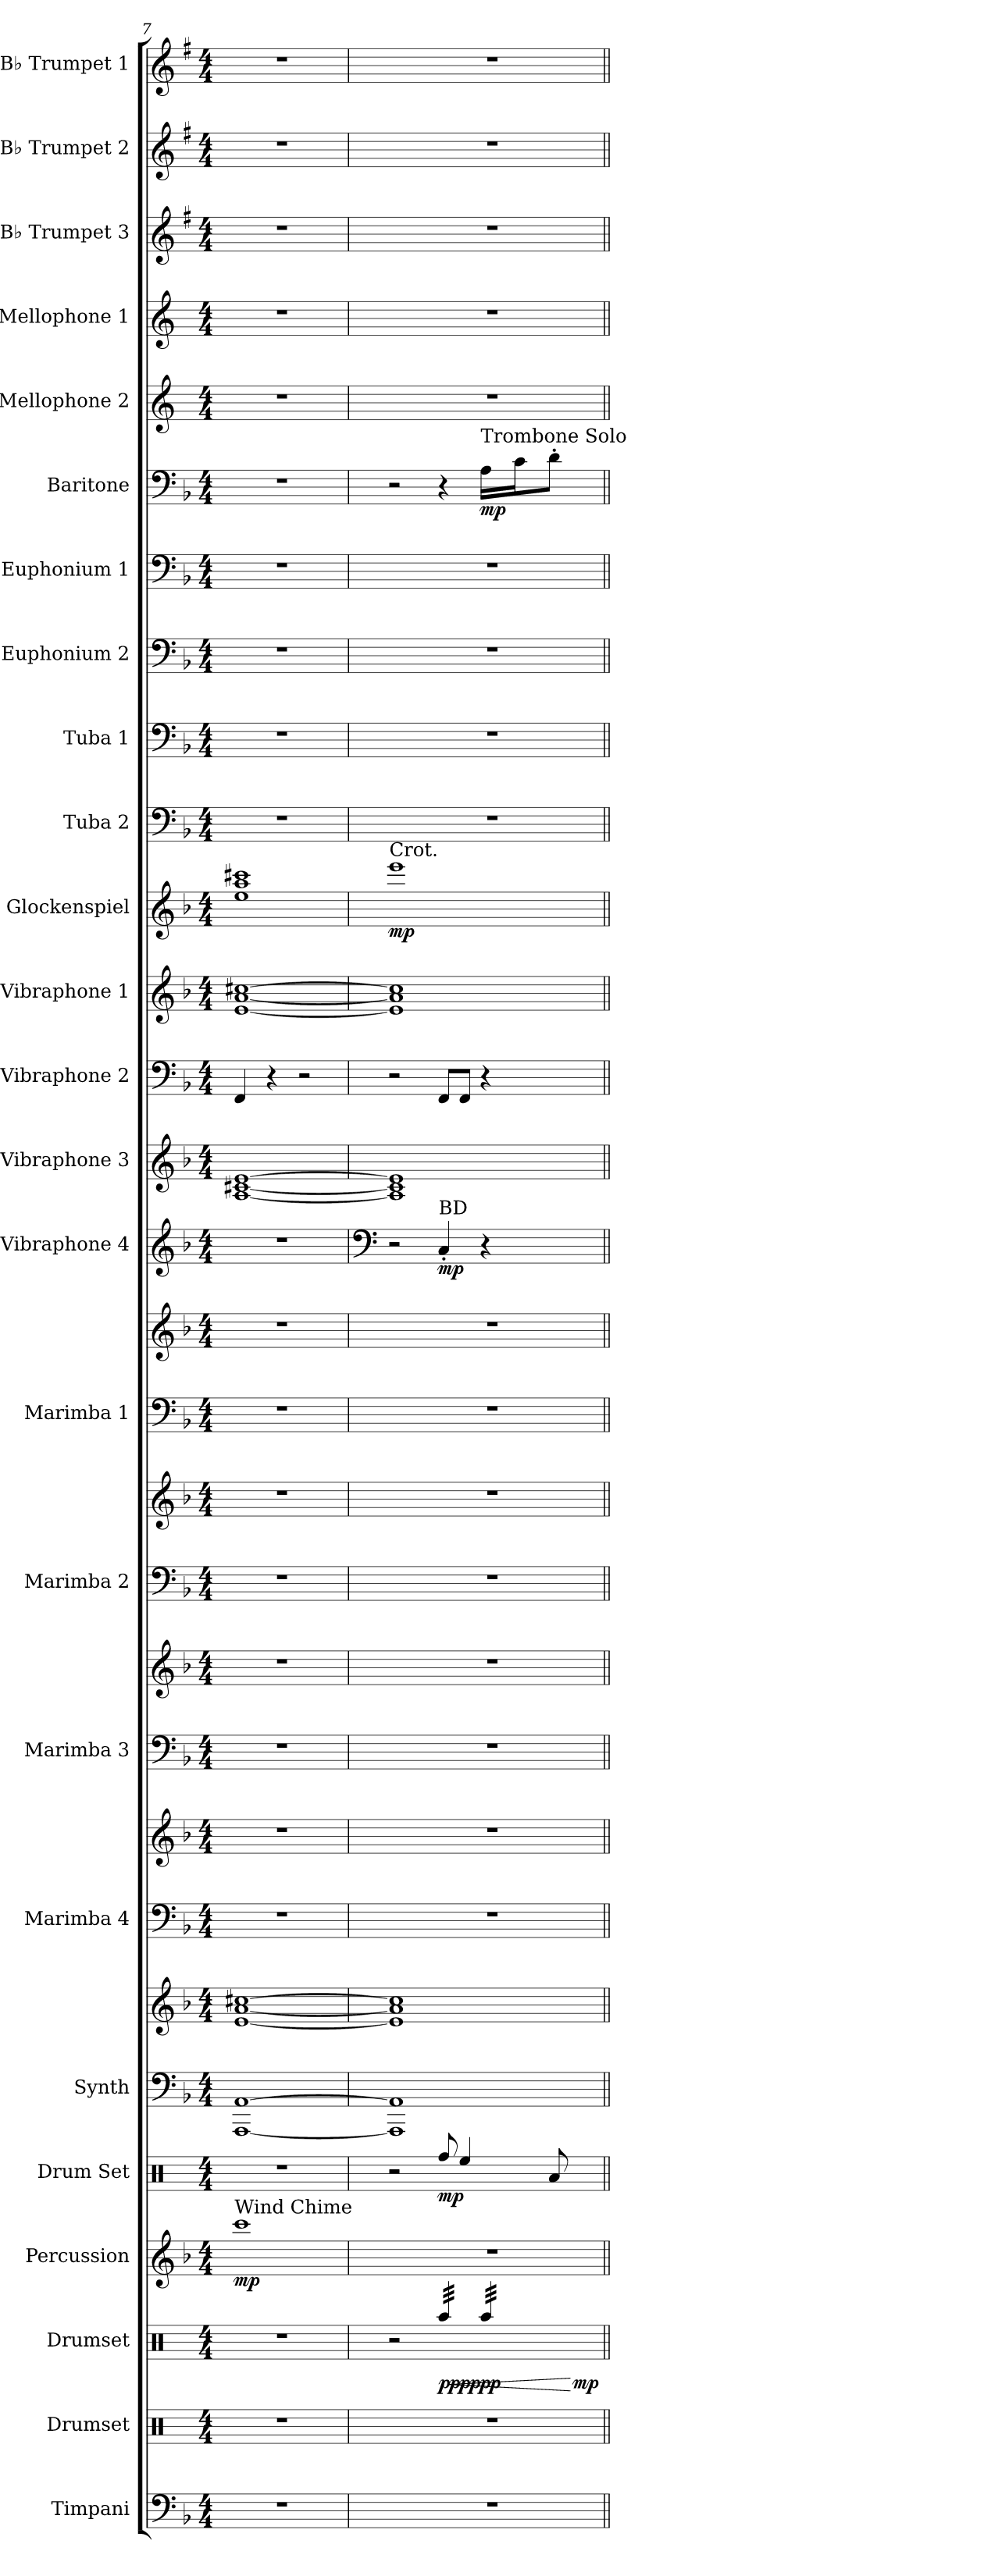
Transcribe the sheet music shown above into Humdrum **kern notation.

**kern	**kern	**kern	**dynam	**kern	**dynam	**kern	**dynam	**kern	**kern	**kern	**kern	**kern	**kern	**kern	**kern	**kern	**kern	**kern	**dynam	**kern	**kern	**kern	**kern	**dynam	**kern	**kern	**kern	**kern	**kern	**dynam	**kern	**kern	**kern	**kern	**kern
*part25	*part24	*part23	*part23	*part22	*part22	*part21	*part21	*part20	*part20	*part19	*part19	*part18	*part18	*part17	*part17	*part16	*part16	*part15	*part15	*part14	*part13	*part12	*part11	*part11	*part10	*part9	*part8	*part7	*part6	*part6	*part5	*part4	*part3	*part2	*part1
*staff30	*staff29	*staff28	*staff28	*staff27	*staff27	*staff26	*staff26	*staff25	*staff24	*staff23	*staff22	*staff21	*staff20	*staff19	*staff18	*staff17	*staff16	*staff15	*staff15	*staff14	*staff13	*staff12	*staff11	*staff11	*staff10	*staff9	*staff8	*staff7	*staff6	*staff6	*staff5	*staff4	*staff3	*staff2	*staff1
*I"Timpani	*I"Drumset	*I"Drumset	*	*I"Percussion	*	*I"Drum Set	*	*I"Synth	*	*I"Marimba 4	*	*I"Marimba 3	*	*I"Marimba 2	*	*I"Marimba 1	*	*I"Vibraphone 4	*	*I"Vibraphone 3	*I"Vibraphone 2	*I"Vibraphone 1	*I"Glockenspiel	*	*I"Tuba 2	*I"Tuba 1	*I"Euphonium 2	*I"Euphonium 1	*I"Baritone	*	*I"Mellophone 2	*I"Mellophone 1	*I"B♭ Trumpet 3	*I"B♭ Trumpet 2	*I"B♭ Trumpet 1
*I'Timp.	*I'D. Set	*I'D. Set	*	*I'Perc.	*	*I'D.S.	*	*I'Synth	*	*I'Mrb. 4	*	*I'Mrb. 3	*	*I'Mrb. 2	*	*I'Mrb. 1	*	*I'Vibe. 4	*	*I'Vibe. 3	*I'Vibe. 2	*I'Vibe. 1	*I'Glock.	*	*I'Tuba 2	*I'Tuba 1	*I'Euph. 2	*I'Euph. 1	*I'Bar.	*	*I'Mello. 2	*I'Mello. 1	*I'B♭ Tpt. 3	*I'B♭ Tpt. 2	*I'B♭ Tpt. 1
*clefF4	*clefX	*clefX	*	*clefG2	*	*clefX	*	*clefF4	*clefG2	*clefF4	*clefG2	*clefF4	*clefG2	*clefF4	*clefG2	*clefF4	*clefG2	*clefG2	*	*clefG2	*clefF4	*clefG2	*clefG2	*	*clefF4	*clefF4	*clefF4	*clefF4	*clefF4	*	*clefG2	*clefG2	*clefG2	*clefG2	*clefG2
*	*	*	*	*	*	*	*	*	*	*	*	*	*	*	*	*	*	*	*	*	*	*	*ITrd-7c-12	*	*	*	*	*	*	*	*ITrd4c7	*ITrd4c7	*ITrd1c2	*ITrd1c2	*ITrd1c2
*k[b-]	*k[]	*k[]	*	*k[b-]	*	*k[]	*	*k[b-]	*k[b-]	*k[b-]	*k[b-]	*k[b-]	*k[b-]	*k[b-]	*k[b-]	*k[b-]	*k[b-]	*k[b-]	*	*k[b-]	*k[b-]	*k[b-]	*k[b-]	*	*k[b-]	*k[b-]	*k[b-]	*k[b-]	*k[b-]	*	*k[b-]	*k[b-]	*k[b-]	*k[b-]	*k[b-]
*M4/4	*M4/4	*M4/4	*	*M4/4	*	*M4/4	*	*M4/4	*M4/4	*M4/4	*M4/4	*M4/4	*M4/4	*M4/4	*M4/4	*M4/4	*M4/4	*M4/4	*	*M4/4	*M4/4	*M4/4	*M4/4	*	*M4/4	*M4/4	*M4/4	*M4/4	*M4/4	*	*M4/4	*M4/4	*M4/4	*M4/4	*M4/4
=7	=7	=7	=7	=7	=7	=7	=7	=7	=7	=7	=7	=7	=7	=7	=7	=7	=7	=7	=7	=7	=7	=7	=7	=7	=7	=7	=7	=7	=7	=7	=7	=7	=7	=7	=7
!	!	!	!	!LO:TX:a:t=Wind Chime	!	!	!	!	!	!	!	!	!	!	!	!	!	!	!	!	!	!	!	!	!	!	!	!	!	!	!	!	!	!	!
!	!	!	!	!	!LO:DY:b	!	!	!	!	!	!	!	!	!	!	!	!	!	!	!	!	!	!	!	!	!	!	!	!	!	!	!	!	!	!
1r	1r	1r	.	1ccc	mp	1r	.	[1AAA [1AA	[1e [1a [1cc#X	1r	1r	1r	1r	1r	1r	1r	1r	1r	.	[1A [1c#X [1e	4FF/	[1e [1a [1cc#X	1eee 1aaa 1cccc#X	.	1r	1r	1r	1r	1r	.	1r	1r	1r	1r	1r
.	.	.	.	.	.	.	.	.	.	.	.	.	.	.	.	.	.	.	.	.	4r	.	.	.	.	.	.	.	.	.	.	.	.	.	.
.	.	.	.	.	.	.	.	.	.	.	.	.	.	.	.	.	.	.	.	.	2r	.	.	.	.	.	.	.	.	.	.	.	.	.	.
=8	=8	=8	=8	=8	=8	=8	=8	=8	=8	=8	=8	=8	=8	=8	=8	=8	=8	=8	=8	=8	=8	=8	=8	=8	=8	=8	=8	=8	=8	=8	=8	=8	=8	=8	=8
*	*	*	*	*	*	*	*	*	*	*	*	*	*	*	*	*	*	*clefF4	*	*	*	*	*	*	*	*	*	*	*	*	*	*	*	*	*
!	!	!	!	!	!	!	!	!	!	!	!	!	!	!	!	!	!	!	!	!	!	!	!LO:TX:a:t=Crot.	!	!	!	!	!	!	!	!	!	!	!	!
!	!	!	!	!	!	!	!	!	!	!	!	!	!	!	!	!	!	!	!	!	!	!	!	!LO:DY:b	!	!	!	!	!	!	!	!	!	!	!
1r	1r	2r	.	1r	.	2r	.	1AAA] 1AA]	1e] 1a] 1cc#]	1r	1r	1r	1r	1r	1r	1r	1r	2r	.	1A] 1c#] 1e]	2r	1e] 1a] 1cc#]	1eeee	mp	1r	1r	1r	1r	2r	.	1r	1r	1r	1r	1r
!	!	!	!	!	!	!	!	!	!	!	!	!	!	!	!	!	!	!LO:TX:a:t=BD	!	!	!	!	!	!	!	!	!	!	!	!	!	!	!	!	!
!	!	!	!LO:DY:b	!	!	!	!LO:DY:b	!	!	!	!	!	!	!	!	!	!	!	!LO:DY:b	!	!	!	!	!	!	!	!	!	!	!	!	!	!	!	!
*	*	*tremolo	*	*	*	*	*	*	*	*	*	*	*	*	*	*	*	*	*	*	*	*	*	*	*	*	*	*	*	*	*	*	*	*	*
.	.	32Raa/LLL	pppppp	.	.	8Rff/	mp	.	.	.	.	.	.	.	.	.	.	4C'/	mp	.	8FF/L	.	.	.	.	.	.	.	4r	.	.	.	.	.	.
.	.	32Raa/	.	.	.	.	.	.	.	.	.	.	.	.	.	.	.	.	.	.	.	.	.	.	.	.	.	.	.	.	.	.	.	.	.
!	!	!	!LO:HP:b	!	!	!	!	!	!	!	!	!	!	!	!	!	!	!	!	!	!	!	!	!	!	!	!	!	!	!	!	!	!	!	!
.	.	32Raa/	<	.	.	.	.	.	.	.	.	.	.	.	.	.	.	.	.	.	.	.	.	.	.	.	.	.	.	.	.	.	.	.	.
.	.	32Raa/	.	.	.	.	.	.	.	.	.	.	.	.	.	.	.	.	.	.	.	.	.	.	.	.	.	.	.	.	.	.	.	.	.
.	.	32Raa/	.	.	.	4Ree/	.	.	.	.	.	.	.	.	.	.	.	.	.	.	8FF/J	.	.	.	.	.	.	.	.	.	.	.	.	.	.
.	.	32Raa/	.	.	.	.	.	.	.	.	.	.	.	.	.	.	.	.	.	.	.	.	.	.	.	.	.	.	.	.	.	.	.	.	.
.	.	32Raa/	.	.	.	.	.	.	.	.	.	.	.	.	.	.	.	.	.	.	.	.	.	.	.	.	.	.	.	.	.	.	.	.	.
.	.	32Raa/JJJ	.	.	.	.	.	.	.	.	.	.	.	.	.	.	.	.	.	.	.	.	.	.	.	.	.	.	.	.	.	.	.	.	.
!	!	!	!	!	!	!	!	!	!	!	!	!	!	!	!	!	!	!	!	!	!	!	!	!	!	!	!	!	!LO:TX:a:t=Trombone Solo	!	!	!	!	!	!
!	!	!	!	!	!	!	!	!	!	!	!	!	!	!	!	!	!	!	!	!	!	!	!	!	!	!	!	!	!	!LO:DY:b	!	!	!	!	!
.	.	32Raa/LLL	.	.	.	.	.	.	.	.	.	.	.	.	.	.	.	4r	.	.	4r	.	.	.	.	.	.	.	16A\LL	mp	.	.	.	.	.
.	.	32Raa/	.	.	.	.	.	.	.	.	.	.	.	.	.	.	.	.	.	.	.	.	.	.	.	.	.	.	.	.	.	.	.	.	.
.	.	32Raa/	.	.	.	.	.	.	.	.	.	.	.	.	.	.	.	.	.	.	.	.	.	.	.	.	.	.	16c\J	.	.	.	.	.	.
.	.	32Raa/	.	.	.	.	.	.	.	.	.	.	.	.	.	.	.	.	.	.	.	.	.	.	.	.	.	.	.	.	.	.	.	.	.
.	.	32Raa/	.	.	.	8Ra/	.	.	.	.	.	.	.	.	.	.	.	.	.	.	.	.	.	.	.	.	.	.	8d'\J	.	.	.	.	.	.
.	.	32Raa/	.	.	.	.	.	.	.	.	.	.	.	.	.	.	.	.	.	.	.	.	.	.	.	.	.	.	.	.	.	.	.	.	.
!	!	!	!LO:DY:n=1:b	!	!	!	!	!	!	!	!	!	!	!	!	!	!	!	!	!	!	!	!	!	!	!	!	!	!	!	!	!	!	!	!
.	.	32Raa/	[ mp	.	.	.	.	.	.	.	.	.	.	.	.	.	.	.	.	.	.	.	.	.	.	.	.	.	.	.	.	.	.	.	.
.	.	32Raa/JJJ	.	.	.	.	.	.	.	.	.	.	.	.	.	.	.	.	.	.	.	.	.	.	.	.	.	.	.	.	.	.	.	.	.
*	*	*Xtremolo	*	*	*	*	*	*	*	*	*	*	*	*	*	*	*	*	*	*	*	*	*	*	*	*	*	*	*	*	*	*	*	*	*
=||	=||	=||	=||	=||	=||	=||	=||	=||	=||	=||	=||	=||	=||	=||	=||	=||	=||	=||	=||	=||	=||	=||	=||	=||	=||	=||	=||	=||	=||	=||	=||	=||	=||	=||	=||
*-	*-	*-	*-	*-	*-	*-	*-	*-	*-	*-	*-	*-	*-	*-	*-	*-	*-	*-	*-	*-	*-	*-	*-	*-	*-	*-	*-	*-	*-	*-	*-	*-	*-	*-	*-
